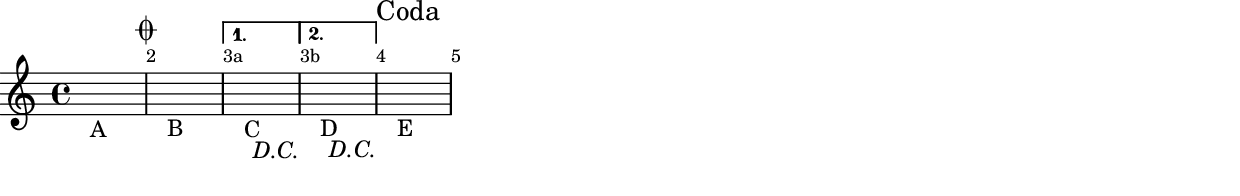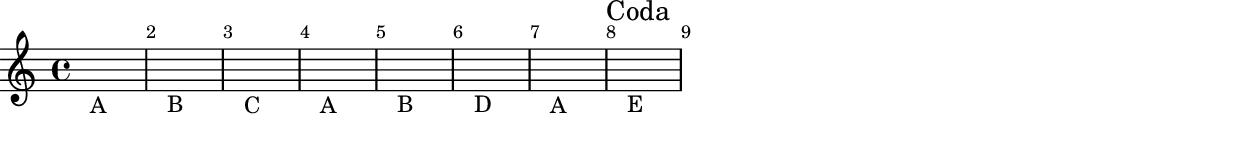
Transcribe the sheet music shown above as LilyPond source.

%% Generated by lilypond-book
%% Options: [exampleindent=10.16\mm,indent=0\mm,line-width=160\mm,paper-height=845.047\pt,paper-width=597.508\pt,papersize='(cons (* 597.508 pt) (* 845.047 pt))]
\include "lilypond-book-preamble.ly"


% ****************************************************************
% Start cut-&-pastable-section
% ****************************************************************

#(ly:set-option 'eps-box-padding 3.000000)



\paper {
  #(set-paper-size '(cons (* 597.508 pt) (* 845.047 pt)))
  indent = 0\mm
  line-width = 160\mm
  % offset the left padding, also add 1mm as lilypond creates cropped
  % images with a little space on the right
  line-width = #(- line-width (* mm  3.000000) (* mm 1))
}

\layout {
  
}




% ****************************************************************
% ly snippet:
% ****************************************************************
\sourcefilename "/lilypond-2.25.16/input/regression/alternative-nest-end-end-segno2.ly"
\sourcefileline 0
\version "2.23.6"

#(ly:set-option 'warning-as-error #t)

\header {
  texidoc="This case nests one @code{\\alternative} within another at
the tail end of a @code{\\repeat segno}.  Alternative bar numbering is
enabled.

The outer alternative receives a coda mark, no volta bracket, and
normal bar numbering.

The inner alternative receives volta brackets.  Alternative bar
numbering is used because they are the outermost volta brackets.

The music unfolds to ABC ABD AE."
}

\layout {
  \context {
    \Score
    alternativeNumberingStyle = #'numbers-with-letters
    \override BarNumber.break-visibility = #all-visible
  }
}

piece = \new Voice \fixed c' {
  \repeat segno 3 {
    s1_"A"
    { % This extra {} shows that it isn't necessary for the
      % \alternative music to be the child of the \repeat music.
      \alternative {
        \volta 1,2 {
          s1_"B"
          \alternative {
            \volta 1 s1_"C"
            \volta 2 s1_"D"
          }
        }
        \volta 3 <>
      }
    }
  }
  \sectionLabel "Coda"
  s1_"E"
}

\new Score { \piece }
\new Score { \unfoldRepeats \piece }



% ****************************************************************
% end ly snippet
% ****************************************************************
